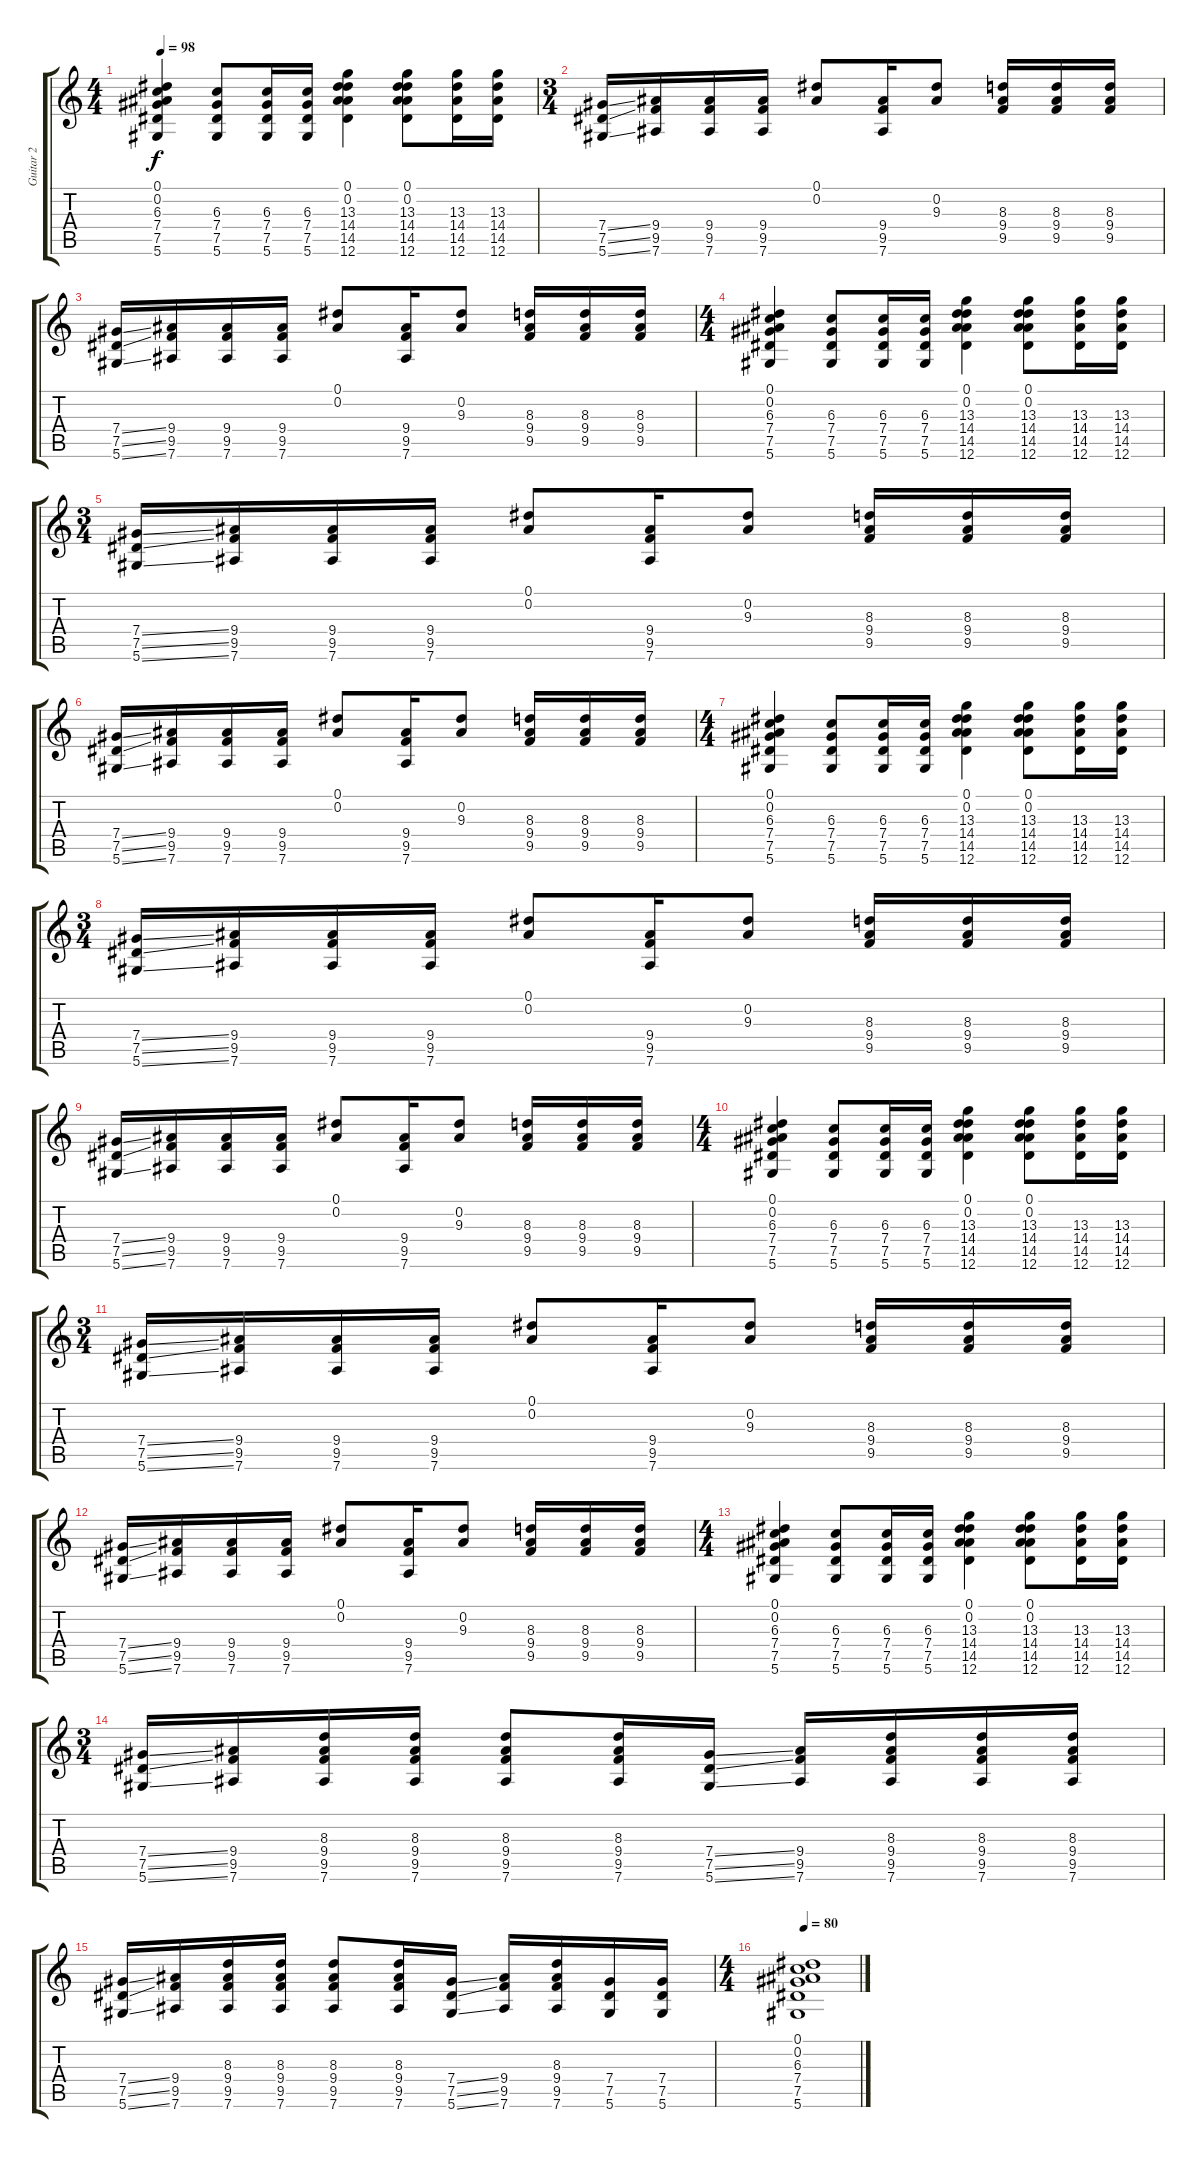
\track ("Guitar 2" "Guitar 2") {instrument overdrivenguitar}
\staff {score tabs}
\tuning (Eb4 Bb3 Gb3 Db3 Ab2 Eb2) {hide}
\ts (4 4)
\tempo 98
\clef g2
\ks c
(0.1 0.2 6.3 7.4 7.5 5.6).4{dy f} (6.3 7.4 7.5 5.6).8 (6.3 7.4 7.5 5.6).16 (6.3 7.4 7.5 5.6).16 (0.1 0.2 13.3 14.4 14.5 12.6).4 (0.1 0.2 13.3 14.4 14.5 12.6).8 (13.3 14.4 14.5 12.6).16 (13.3 14.4 14.5 12.6).16 |
\ts (3 4)
(7.4{ss} 7.5{ss} 5.6{ss}).16 (9.4 9.5 7.6).16 (9.4 9.5 7.6).16 (9.4 9.5 7.6).16 (0.1 0.2).8 (9.4 9.5 7.6).16 (0.2 9.3).8 (8.3 9.4 9.5).16 (8.3 9.4 9.5).16 (8.3 9.4 9.5).16 |
(7.4{ss} 7.5{ss} 5.6{ss}).16 (9.4 9.5 7.6).16 (9.4 9.5 7.6).16 (9.4 9.5 7.6).16 (0.1 0.2).8 (9.4 9.5 7.6).16 (0.2 9.3).8 (8.3 9.4 9.5).16 (8.3 9.4 9.5).16 (8.3 9.4 9.5).16 |
\ts (4 4)
(0.1 0.2 6.3 7.4 7.5 5.6).4 (6.3 7.4 7.5 5.6).8 (6.3 7.4 7.5 5.6).16 (6.3 7.4 7.5 5.6).16 (0.1 0.2 13.3 14.4 14.5 12.6).4 (0.1 0.2 13.3 14.4 14.5 12.6).8 (13.3 14.4 14.5 12.6).16 (13.3 14.4 14.5 12.6).16 |
\ts (3 4)
(7.4{ss} 7.5{ss} 5.6{ss}).16 (9.4 9.5 7.6).16 (9.4 9.5 7.6).16 (9.4 9.5 7.6).16 (0.1 0.2).8 (9.4 9.5 7.6).16 (0.2 9.3).8 (8.3 9.4 9.5).16 (8.3 9.4 9.5).16 (8.3 9.4 9.5).16 |
(7.4{ss} 7.5{ss} 5.6{ss}).16 (9.4 9.5 7.6).16 (9.4 9.5 7.6).16 (9.4 9.5 7.6).16 (0.1 0.2).8 (9.4 9.5 7.6).16 (0.2 9.3).8 (8.3 9.4 9.5).16 (8.3 9.4 9.5).16 (8.3 9.4 9.5).16 |
\ts (4 4)
(0.1 0.2 6.3 7.4 7.5 5.6).4 (6.3 7.4 7.5 5.6).8 (6.3 7.4 7.5 5.6).16 (6.3 7.4 7.5 5.6).16 (0.1 0.2 13.3 14.4 14.5 12.6).4 (0.1 0.2 13.3 14.4 14.5 12.6).8 (13.3 14.4 14.5 12.6).16 (13.3 14.4 14.5 12.6).16 |
\ts (3 4)
(7.4{ss} 7.5{ss} 5.6{ss}).16 (9.4 9.5 7.6).16 (9.4 9.5 7.6).16 (9.4 9.5 7.6).16 (0.1 0.2).8 (9.4 9.5 7.6).16 (0.2 9.3).8 (8.3 9.4 9.5).16 (8.3 9.4 9.5).16 (8.3 9.4 9.5).16 |
(7.4{ss} 7.5{ss} 5.6{ss}).16 (9.4 9.5 7.6).16 (9.4 9.5 7.6).16 (9.4 9.5 7.6).16 (0.1 0.2).8 (9.4 9.5 7.6).16 (0.2 9.3).8 (8.3 9.4 9.5).16 (8.3 9.4 9.5).16 (8.3 9.4 9.5).16 |
\ts (4 4)
(0.1 0.2 6.3 7.4 7.5 5.6).4 (6.3 7.4 7.5 5.6).8 (6.3 7.4 7.5 5.6).16 (6.3 7.4 7.5 5.6).16 (0.1 0.2 13.3 14.4 14.5 12.6).4 (0.1 0.2 13.3 14.4 14.5 12.6).8 (13.3 14.4 14.5 12.6).16 (13.3 14.4 14.5 12.6).16 |
\ts (3 4)
(7.4{ss} 7.5{ss} 5.6{ss}).16 (9.4 9.5 7.6).16 (9.4 9.5 7.6).16 (9.4 9.5 7.6).16 (0.1 0.2).8 (9.4 9.5 7.6).16 (0.2 9.3).8 (8.3 9.4 9.5).16 (8.3 9.4 9.5).16 (8.3 9.4 9.5).16 |
(7.4{ss} 7.5{ss} 5.6{ss}).16 (9.4 9.5 7.6).16 (9.4 9.5 7.6).16 (9.4 9.5 7.6).16 (0.1 0.2).8 (9.4 9.5 7.6).16 (0.2 9.3).8 (8.3 9.4 9.5).16 (8.3 9.4 9.5).16 (8.3 9.4 9.5).16 |
\ts (4 4)
(0.1 0.2 6.3 7.4 7.5 5.6).4 (6.3 7.4 7.5 5.6).8 (6.3 7.4 7.5 5.6).16 (6.3 7.4 7.5 5.6).16 (0.1 0.2 13.3 14.4 14.5 12.6).4 (0.1 0.2 13.3 14.4 14.5 12.6).8 (13.3 14.4 14.5 12.6).16 (13.3 14.4 14.5 12.6).16 |
\ts (3 4)
(7.4{ss} 7.5{ss} 5.6{ss}).16 (9.4 9.5 7.6).16 (8.3 9.4 9.5 7.6).16 (8.3 9.4 9.5 7.6).16 (8.3 9.4 9.5 7.6).8 (8.3 9.4 9.5 7.6).16 (7.4{ss} 7.5{ss} 5.6{ss}).16 (9.4 9.5 7.6).16 (8.3 9.4 9.5 7.6).16 (8.3 9.4 9.5 7.6).16 (8.3 9.4 9.5 7.6).16 |
(7.4{ss} 7.5{ss} 5.6{ss}).16 (9.4 9.5 7.6).16 (8.3 9.4 9.5 7.6).16 (8.3 9.4 9.5 7.6).16 (8.3 9.4 9.5 7.6).8 (8.3 9.4 9.5 7.6).16 (7.4{ss} 7.5{ss} 5.6{ss}).16 (9.4 9.5 7.6).16 (8.3 9.4 9.5 7.6).16 (7.4 7.5 5.6).16 (7.4 7.5 5.6).16 |
\ts (4 4)
\tempo 80
(0.1 0.2 6.3 7.4 7.5 5.6).1
